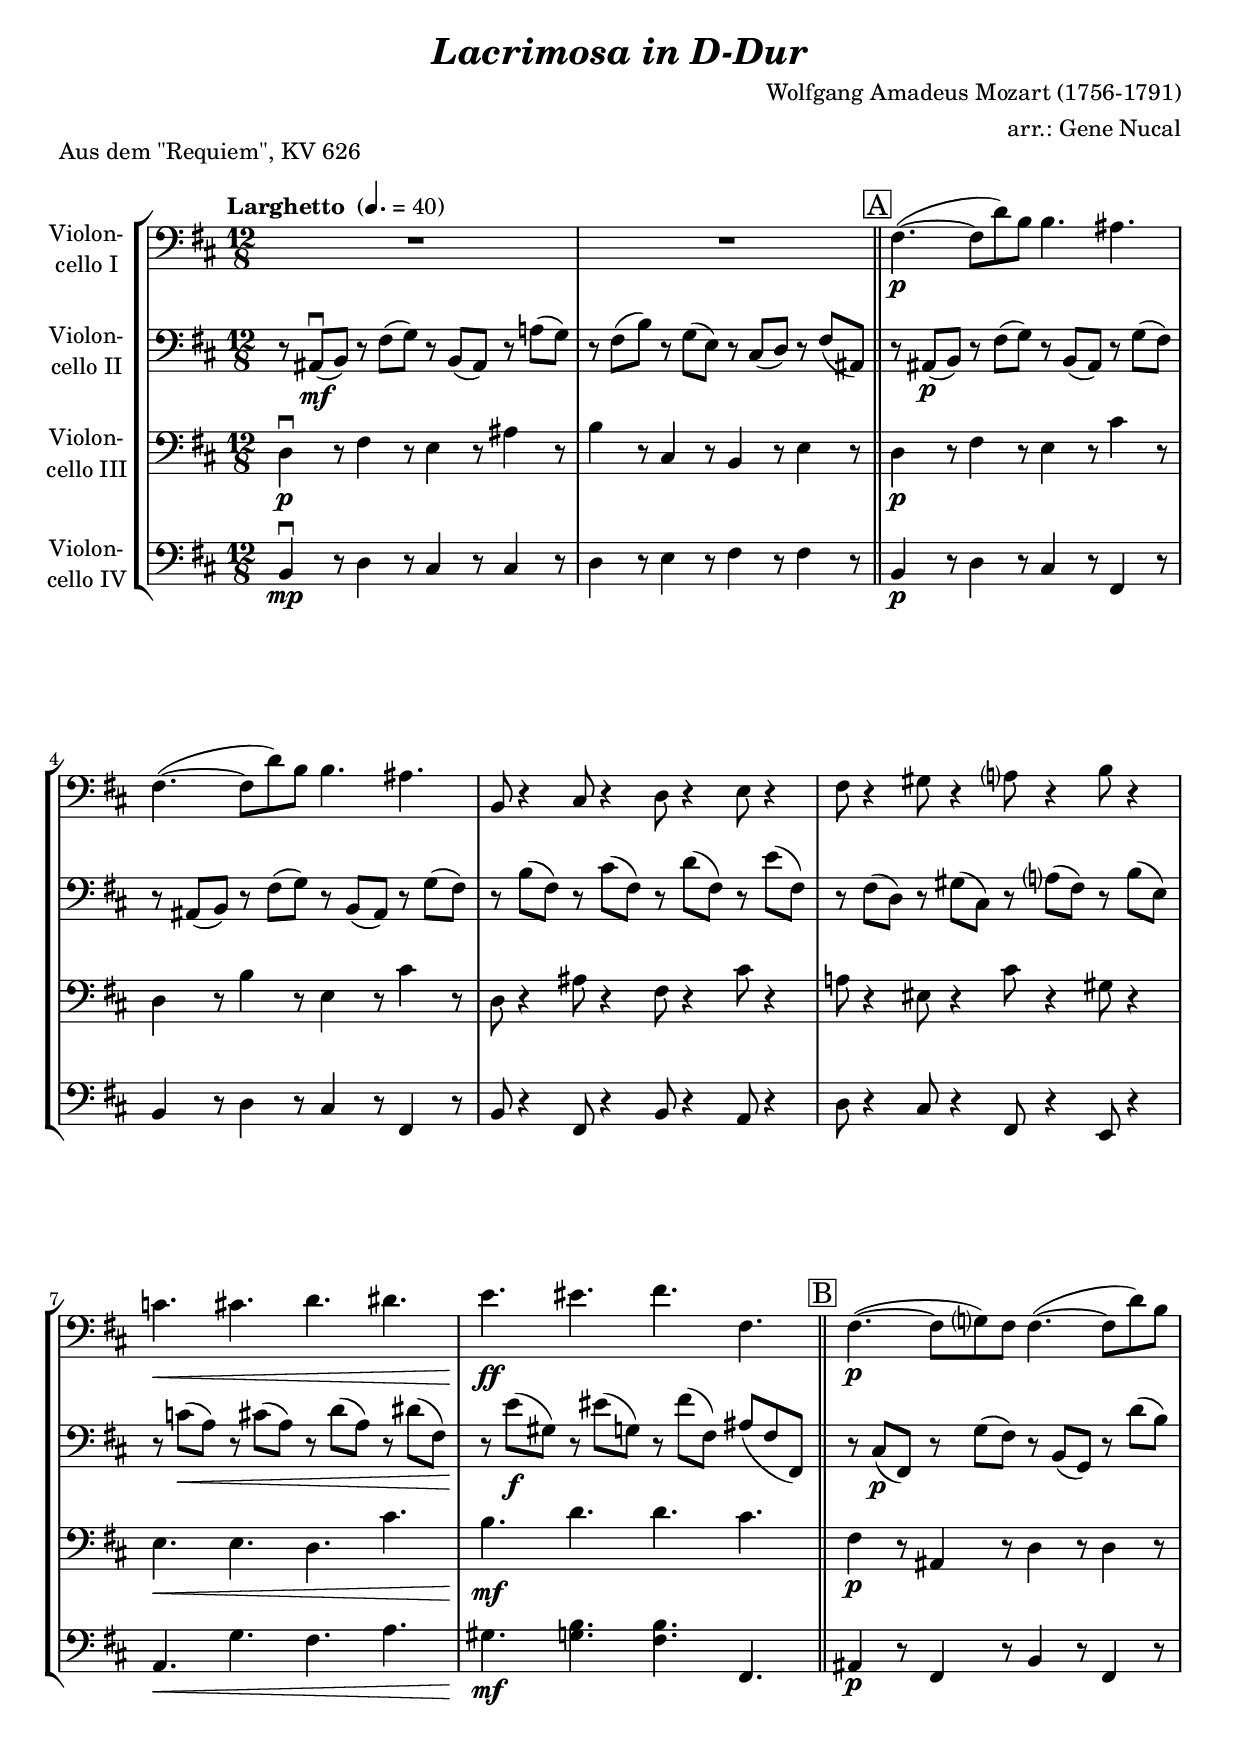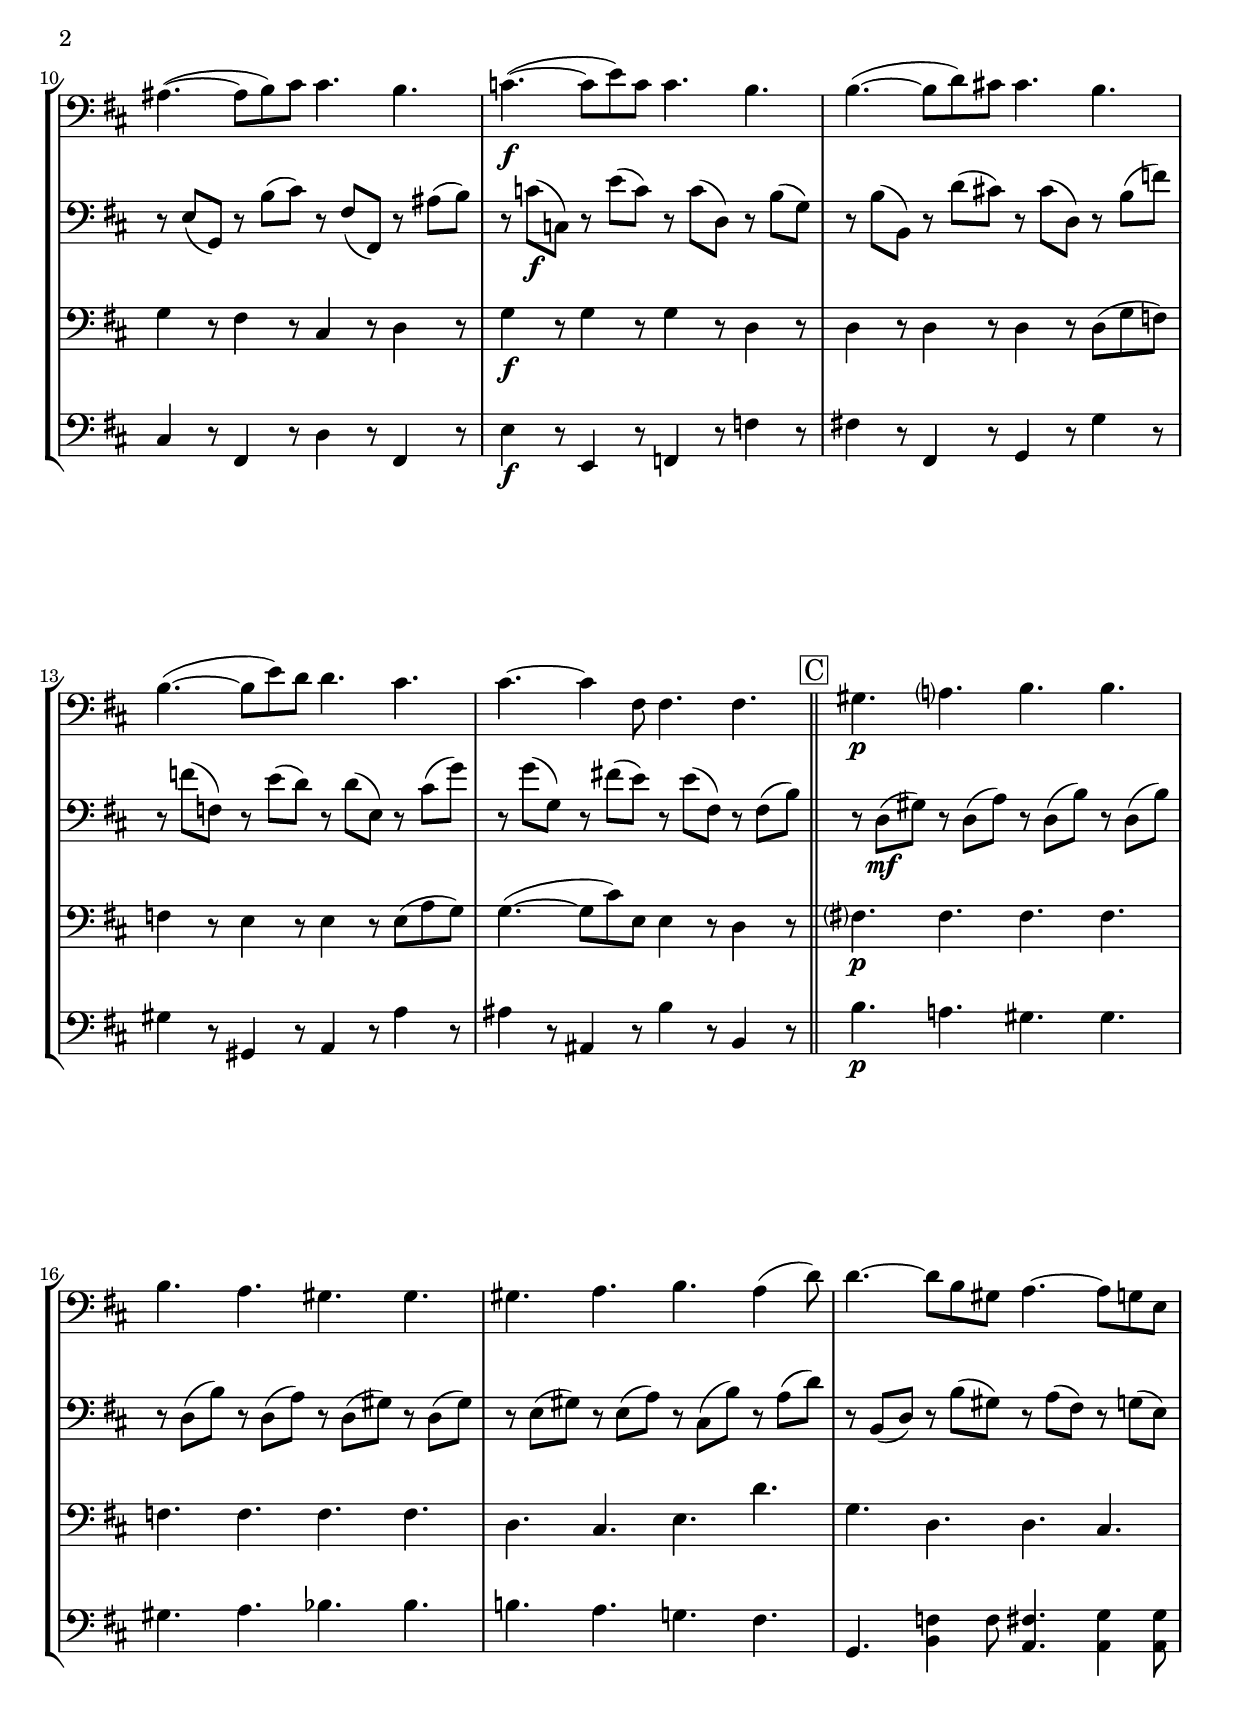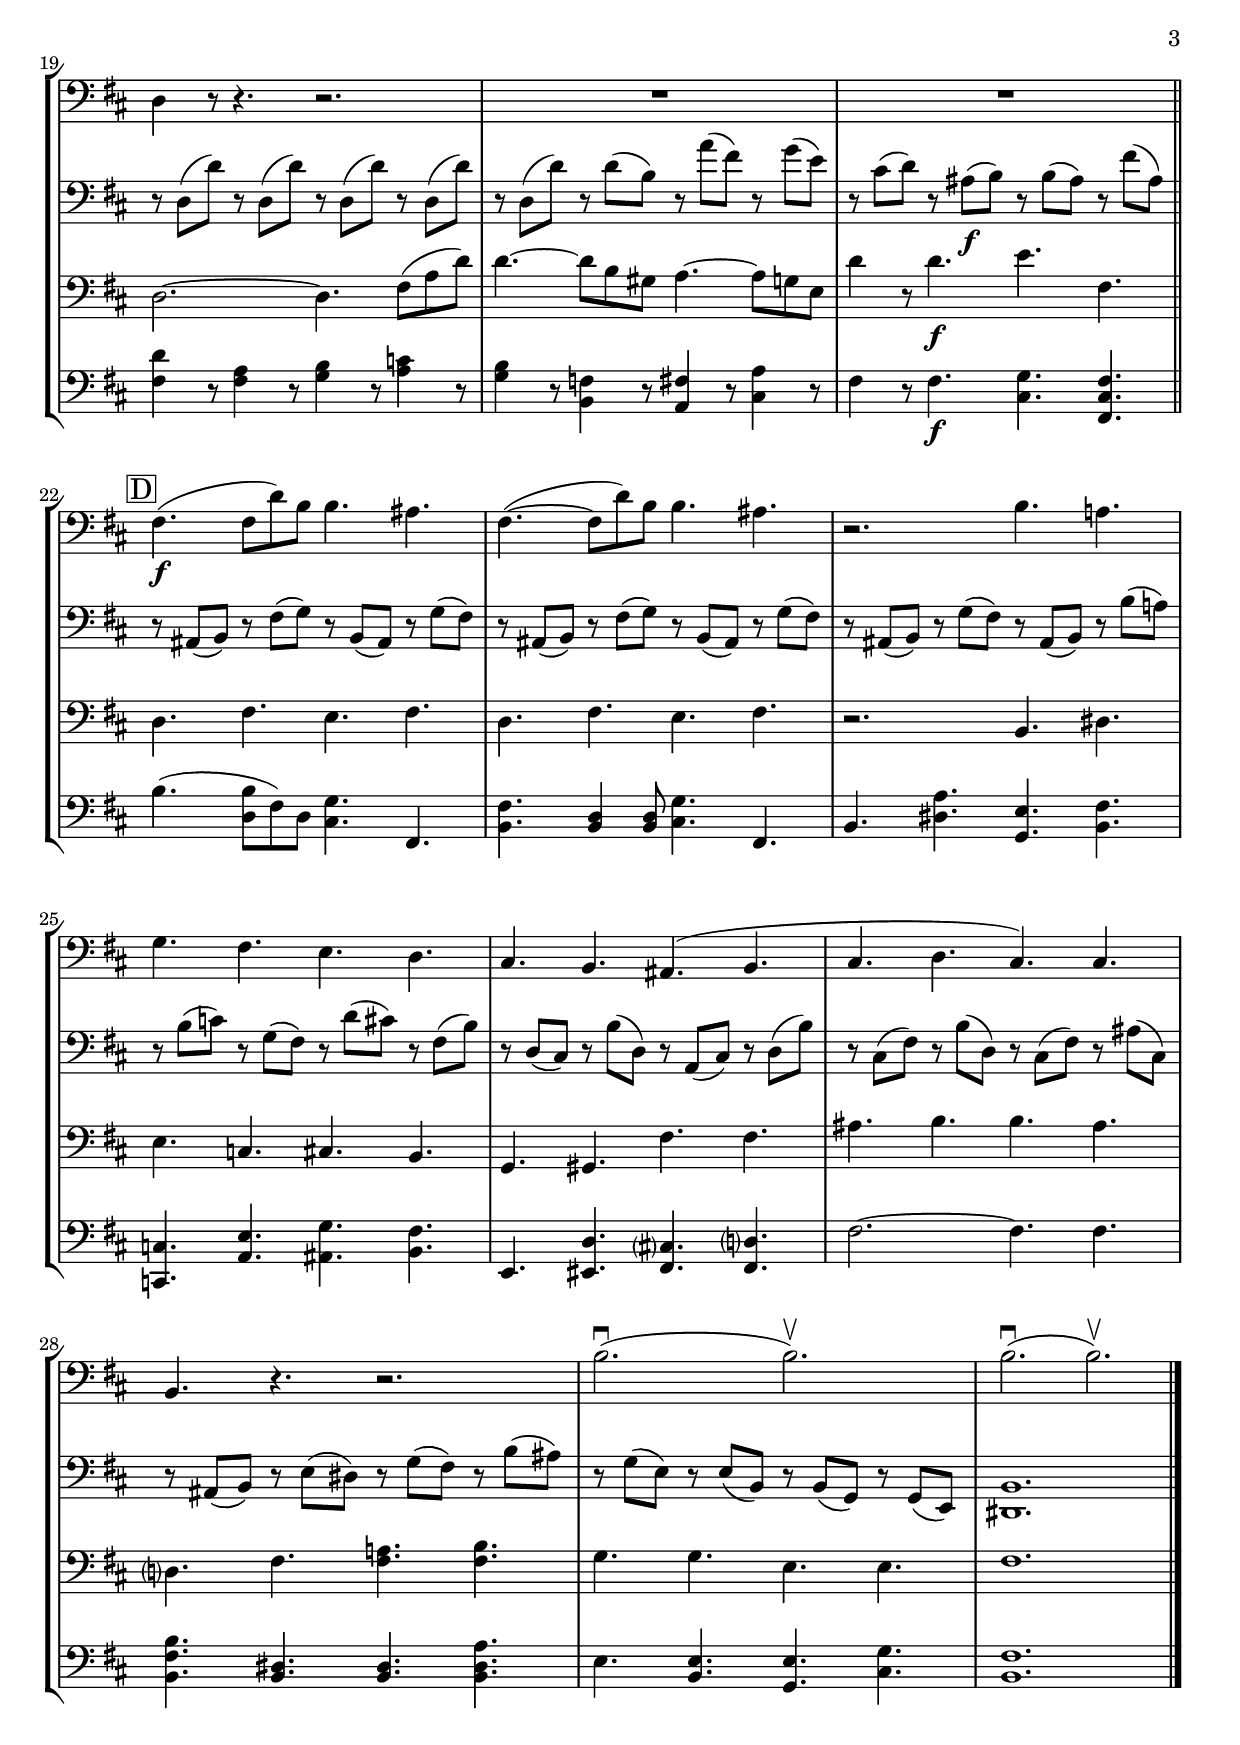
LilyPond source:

\version "2.18.2"
\include "deutsch.ly"
  
#(set-global-staff-size 20)

\header {
  title     = \markup \bold \italic "Lacrimosa in D-Dur"
  composer  = "Wolfgang Amadeus Mozart (1756-1791)"
  arranger  = "arr.: Gene Nucal"
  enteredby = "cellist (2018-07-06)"
  piece     = "Aus dem \"Requiem\", KV 626"
}

voiceconsts = {
  \key d \major
  \time 12/8
  \clef "bass"
%  \numericTimeSignature
  \compressFullBarRests
  % Set default beaming for all staves
% \set Timing.beamExceptions = #'()
% \set Timing.baseMoment     = #(ly:make-moment 1 4)
% \set Timing.beatStructure  = #'(1 1 1)
  \tempo "Larghetto " 4.=40
}

micl = "clarinet"
mifl = "flute"
miob = "oboe"
mifh = "french horn"
misx = "tenor sax"
mist = "string ensemble 1"
miba = "cello"

boxa = { \bar "||" \mark \markup \box "A" }
boxb = { \bar "||" \mark \markup \box "B" }
boxc = { \bar "||" \mark \markup \box "C" }
boxd = { \bar "||" \mark \markup \box "D" }

va = \relative c {
  \voiceconsts

  R1.*2 \boxa
  fis4.(~\p fis8 d') h h4. ais

  fis(~ fis8 d') h h4.ais
  h,8 r4 cis8 r4 d8 r4 e8 r4
  fis8 r4 gis8 r4 a?8 r4 h8 r4

  c4.\< cis d dis
  e\!\ff eis fis fis, \boxb
  fis(~\p fis8 g?) fis fis4.(~ fis8 d') h

  ais4.(~ ais8 h) cis cis4. h
  c(~\f c8 e) c c4. h
  h(~ h8 d) cis! cis4. h

  h(~ h8 e) d d4. cis
  cis~ cis4 fis,8 fis4. fis \boxc
  gis\p a? h h

  h a gis gis
  gis a h a4( d8)
  d4.~ d8 h gis a4.~ a8 g e
  d4 r8 r4. r2.

  R1.*2 \boxd
  fis4.(\f fis8 d') h h4. ais

  fis(~ fis8 d') h h4. ais
  r2. h4. a!
  g fis e d
  cis h ais( h

  cis d cis) cis
  h r r2.
  h'(\downbow h)\upbow
  h(\downbow h)\upbow \bar "|."
}

vb = \relative c {
  \voiceconsts

  r8 ais(\downbow\mf h) r fis'( g) r h,( ais) r a'!( g)
  r fis( h) r g( e) r cis( d) r fis( ais,) \boxa
  r ais(\p h) r fis'( g) r h,( ais) r g'( fis)

  r ais,( h) r fis'( g) r h,( ais) r g'( fis)
  r h( fis) r cis'( fis,) r d'( fis,) r e'( fis,)
  r fis( d) r gis( cis,) r a'?( fis) r h( e,)

  r c'(\< a) r cis( a) r d( a) r dis( fis,)
  r\! e'(\f gis,) r eis'( g,) r fis'( fis,) ais( fis fis,) \boxb
  r cis'(\p fis,) r g'( fis) r h,( g) r d''( h)

  r e,( g,) r h'( cis) r fis,( fis,) r ais'( h)
  r c(\f c,) r e'( c) r c( d,) r h'( g)
  r h( h,) r d'( cis!) r cis( d,) r h'( f')

  r f( f,) r e'( d) r d( e,) r cis'( g')
  r g( g,) r fis'!( e) r e( fis,) r fis( h) \boxc
  r d,(\mf gis) r d( a') r d,( h') r d,( h')

  r d,( h') r d,( a') r d,( gis) r d( gis)
  r e( gis) r e( a) r cis,( h') r a( d)
  r h,( d) r h'( gis) r a( fis) r g( e)
  r d( d') r d,( d') r d,( d') r d,( d')

  r d,( d') r d( h) r a'( fis) r g( e)
  r cis( d) r ais(\f h) r h( ais) r fis'( ais,) \boxd
  r ais,( h) r fis'( g) r h,( ais) r g'( fis)

  r ais,( h) r fis'( g) r h,( ais) r g'( fis)
  r ais,( h) r g'( fis) r ais,( h) r h'( a!)
  r h( c) r g( fis) r d'( cis) r fis,( h)
  r d,( cis) r h'( d,) r a( cis) r d( h')

  r cis,( fis) r h( d,) r cis( fis) r ais( cis,)
  r ais( h) r e( dis) r g( fis) r h( ais)
  r g( e) r e( h) r h( g) r g( e)
  <dis h'>1. \bar "|."
}

vc = \relative c {
  \voiceconsts

  d4\downbow\p r8 fis4 r8 e4 r8 ais4 r8
  h4 r8 cis,4 r8 h4 r8 e4 r8 \boxa
  d4\p r8 fis4 r8 e4 r8 cis'4 r8

  d,4 r8 h'4 r8 e,4 r8 cis'4 r8
  d, r4 ais'8 r4 fis8 r4 cis'8 r4
  a!8 r4 eis8 r4 cis'8 r4 gis8 r4

  e4.\< e d cis'
  h\!\mf d d cis \boxb
  fis,4\p r8 ais,4 r8 d4 r8 d4 r8

  g4 r8 fis4 r8 cis4 r8 d4 r8
  g4\f r8 g4 r8 g4 r8 d4 r8
  d4 r8 d4 r8 d4 r8 d( g f)

  f4 r8 e4 r8 e4 r8 e( a g)
  g4.(~ g8 cis) e, e4 r8 d4 r8 \boxc
  fis?4.\p fis fis fis

  f f f f
  d cis e d'
  g, d d cis
  d2.~ d4. fis8( a d)

  d4.~ d8 h gis a4.~ a8 g e
  d'4 r8 d4.\f e fis,
  d fis e fis

  d fis e fis
  r2. h,4. dis
  e c cis h
  g gis fis' fis

  ais h h ais
  d,? fis <fis a!> <fis h>
  g g e e
  fis1. \bar "|."
}

vd = \relative c {
  \voiceconsts

  h4\downbow\mp r8 d4 r8 cis4 r8 cis4 r8
  d4 r8 e4 r8 fis4 r8 fis4 r8 \boxa
  h,4\p r8 d4 r8 cis4 r8 fis,4 r8

  h4 r8 d4 r8 cis4 r8 fis,4 r8
  h r4 fis8 r4 h8 r4 a8 r4
  d8 r4 cis8 r4 fis,8 r4 e8 r4

  a4.\< g' fis a
  gis\!\mf <g h> <fis h> fis, \boxb
  ais4\p r8 fis4 r8 h4 r8 fis4 r8

  cis'4 r8 fis,4 r8 d'4 r8 fis,4 r8
  e'4\f r8 e,4 r8 f4 r8 f'4 r8
  fis!4 r8 fis,4 r8 g4 r8 g'4 r8

  gis4 r8 gis,4 r8 a4 r8 a'4 r8
  ais4 r8 ais,4 r8 h'4 r8 h,4 r8 \boxc
  h'4.\p a! gis gis

  gis a b b
  h! a g! fis
  g, <h f'>4 f'8 <a, fis'>4. <a g'>4 <a g'>8
  <fis' d'>4 r8 <fis a>4 r8 <g h>4 r8 <a c>4 r8

  <g h>4 r8 <h, f'>4 r8 <a fis'>4 r8 <cis a'>4 r8
  fis4 r8 fis4.\f <cis g'> <fis, cis' fis>
  h'( <d, h'>8 fis) d <cis g'>4. fis,

  <h fis'> <h d>4 <h d>8 <cis g'>4. fis,
  h <dis a'> <g, e'> <h fis'>
  <c, c'> <a' e'> <ais g'> <h fis'>
  e, <eis d'> <fis cis'?> <fis d'?>

  fis'2.~ fis4. fis
  <h, fis' h> <h dis> <h dis> <h dis a'>
  e <h e> <g e'> <cis g'>
  <h fis'>1. \bar "|."
}


music = \new StaffGroup <<
      \new Staff {
	\set Staff.midiInstrument = \miba
	\set Staff.instrumentName = \markup \center-column { "Violon-" "cello I" }
	\transpose d d { \va }
      }

      \new Staff {
	\set Staff.midiInstrument = \miba
	\set Staff.instrumentName = \markup \center-column { "Violon-" "cello II" }
	\transpose d d { \vb }
      }

      \new Staff {
	\set Staff.midiInstrument = \miba
	\set Staff.instrumentName = \markup \center-column { "Violon-" "cello III" }
	\transpose d d { \vc }
      }

      \new Staff {
	\set Staff.midiInstrument = \miba
	\set Staff.instrumentName = \markup \center-column { "Violon-" "cello IV" }
	\transpose d d { \vd }
      }
>>

\book {
  \score {
    \music
    \layout {}
  }

  \score {
    \unfoldRepeats \music

    \midi {
      \context {
        \Score
      }
    }
  }
}
